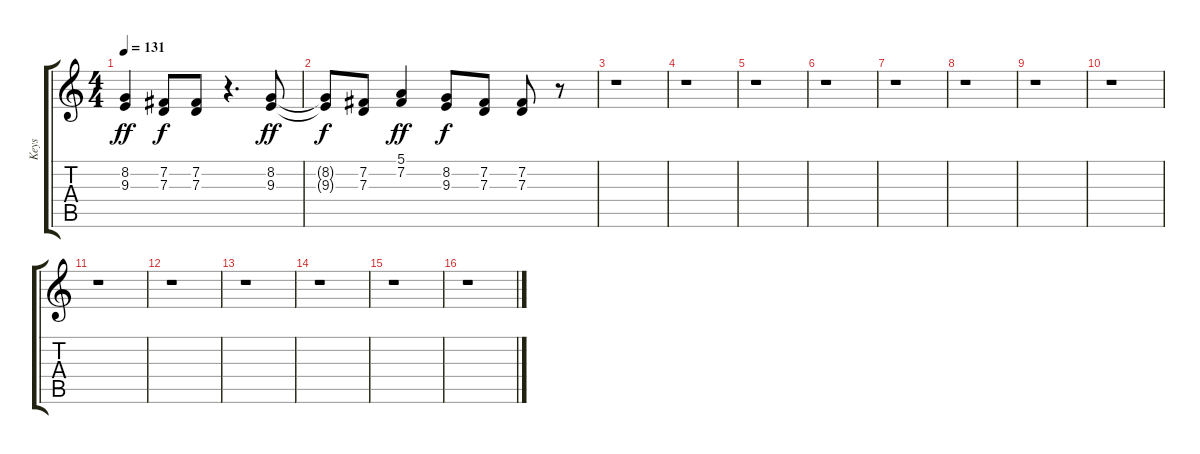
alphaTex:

\track ("Keys" "Keys") {instrument electricpiano2}
\staff {score tabs}
\tuning (E4 B3 G3 D3 A2 E2) {hide}
\ts (4 4)
\tempo 131
\clef g2
\ks c
(8.2 9.3).4{dy ff} (7.2 7.3).8{dy f} (7.2 7.3).8 r.4{d} (8.2 9.3).8{dy ff} |
(8.2{t} 9.3{t}).8{dy f} (7.2 7.3).8 (5.1 7.2).4{dy ff} (8.2 9.3).8{dy f} (7.2 7.3).8 (7.2 7.3).8 r.8 |
r.1 |
r.1 |
r.1 |
r.1 |
r.1 |
r.1 |
r.1 |
r.1 |
r.1 |
r.1 |
r.1 |
r.1 |
r.1 |
r.1
